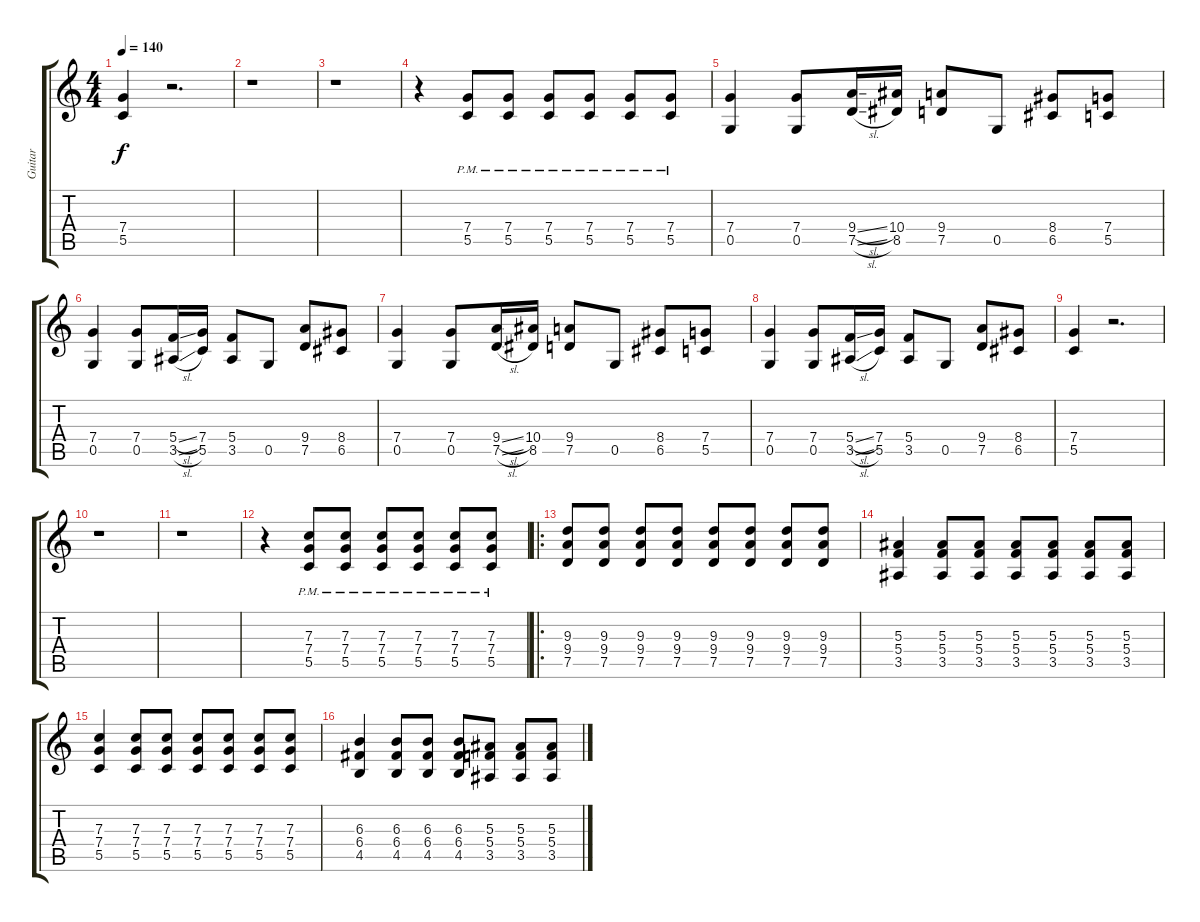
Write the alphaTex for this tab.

\track ("Guitar" "Guitar") {instrument distortionguitar}
\staff {score tabs}
\tuning (D4 A3 F3 C3 G2 D2) {hide}
\ts (4 4)
\tempo 140
\clef g2
\ks c
(7.4 5.5).4{dy f} r.2{d} |
r.1 |
r.1 |
r.4 (7.4{pm} 5.5{pm}).8 (7.4{pm} 5.5{pm}).8 (7.4{pm} 5.5{pm}).8 (7.4{pm} 5.5{pm}).8 (7.4{pm} 5.5{pm}).8 (7.4{pm} 5.5{pm}).8 |
(7.4 0.5).4 (7.4 0.5).8 (9.4{sl} 7.5{sl}).16 (10.4 8.5).16 (9.4 7.5).8 0.5.8 (8.4 6.5).8 (7.4 5.5).8 |
(7.4 0.5).4 (7.4 0.5).8 (5.4{sl} 3.5{sl}).16 (7.4 5.5).16 (5.4 3.5).8 0.5.8 (9.4 7.5).8 (8.4 6.5).8 |
(7.4 0.5).4 (7.4 0.5).8 (9.4{sl} 7.5{sl}).16 (10.4 8.5).16 (9.4 7.5).8 0.5.8 (8.4 6.5).8 (7.4 5.5).8 |
(7.4 0.5).4 (7.4 0.5).8 (5.4{sl} 3.5{sl}).16 (7.4 5.5).16 (5.4 3.5).8 0.5.8 (9.4 7.5).8 (8.4 6.5).8 |
(7.4 5.5).4 r.2{d} |
r.1 |
r.1 |
r.4 (7.3{pm} 7.4{pm} 5.5{pm}).8 (7.3{pm} 7.4{pm} 5.5{pm}).8 (7.3{pm} 7.4{pm} 5.5{pm}).8 (7.3{pm} 7.4{pm} 5.5{pm}).8 (7.3{pm} 7.4{pm} 5.5{pm}).8 (7.3{pm} 7.4{pm} 5.5{pm}).8 |
\ro
(9.3 9.4 7.5).8 (9.3 9.4 7.5).8 (9.3 9.4 7.5).8 (9.3 9.4 7.5).8 (9.3 9.4 7.5).8 (9.3 9.4 7.5).8 (9.3 9.4 7.5).8 (9.3 9.4 7.5).8 |
(5.3 5.4 3.5).4 (5.3 5.4 3.5).8 (5.3 5.4 3.5).8 (5.3 5.4 3.5).8 (5.3 5.4 3.5).8 (5.3 5.4 3.5).8 (5.3 5.4 3.5).8 |
(7.3 7.4 5.5).4 (7.3 7.4 5.5).8 (7.3 7.4 5.5).8 (7.3 7.4 5.5).8 (7.3 7.4 5.5).8 (7.3 7.4 5.5).8 (7.3 7.4 5.5).8 |
(6.3 6.4 4.5).4 (6.3 6.4 4.5).8 (6.3 6.4 4.5).8 (6.3 6.4 4.5).8 (5.3 5.4 3.5).8 (5.3 5.4 3.5).8 (5.3 5.4 3.5).8
